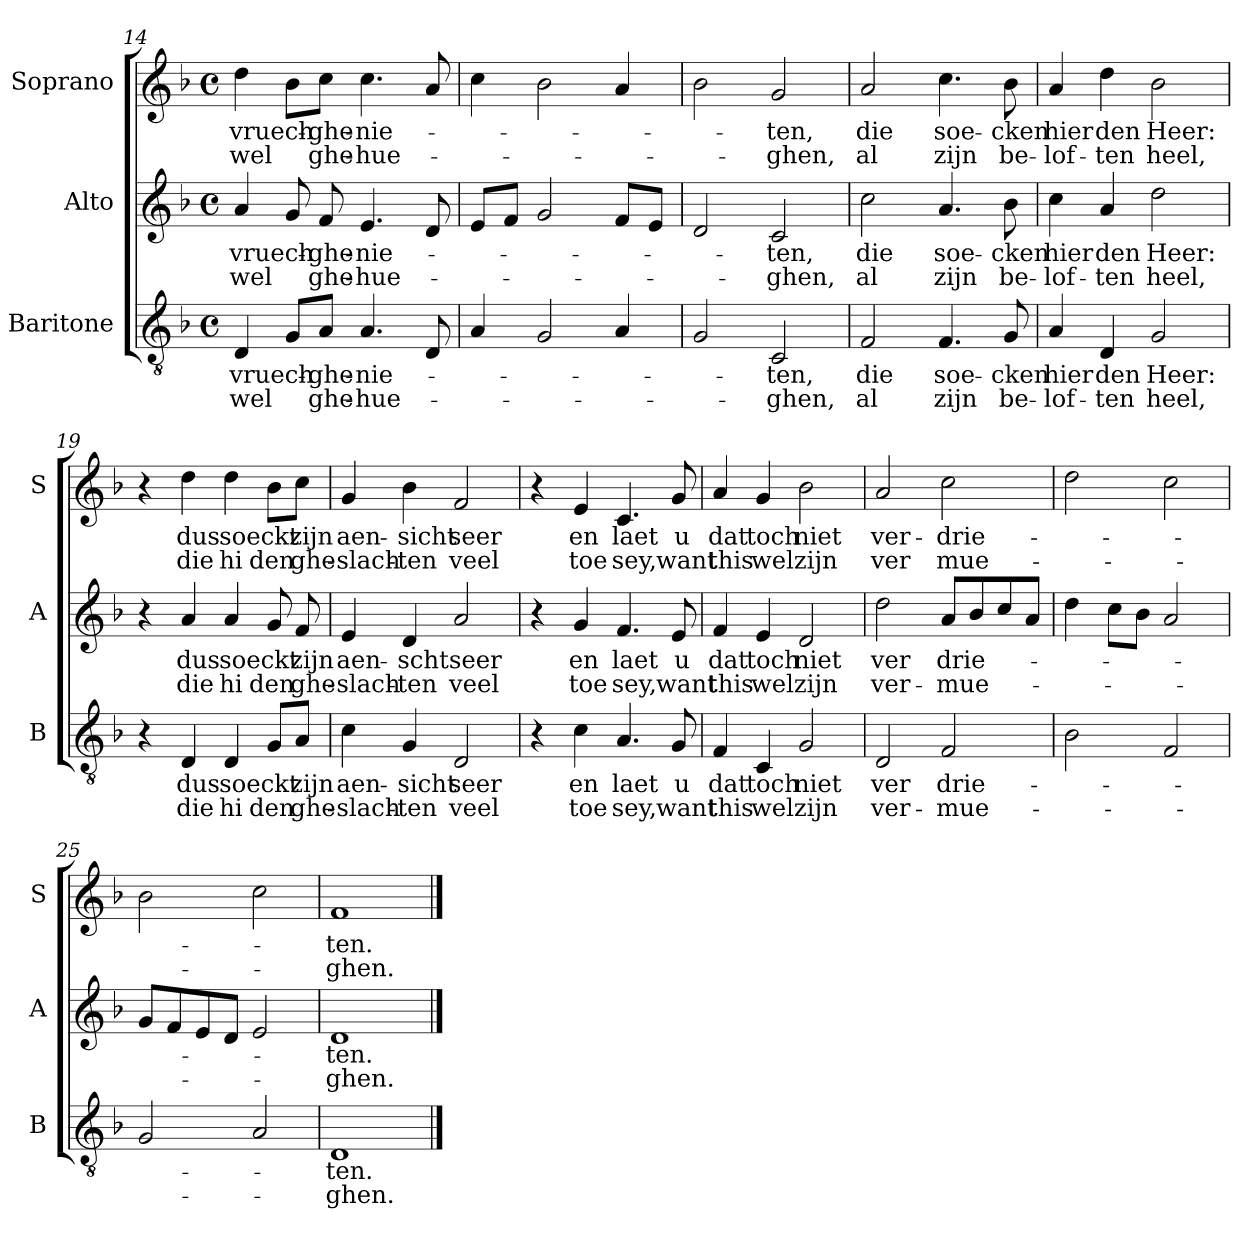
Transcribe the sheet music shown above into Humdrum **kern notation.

**kern	**text	**text	**kern	**text	**text	**kern	**text	**text
*part3	*part3	*part3	*part2	*part2	*part2	*part1	*part1	*part1
*staff3	*staff3	*staff3	*staff2	*staff2	*staff2	*staff1	*staff1	*staff1
*I"Baritone	*	*	*I"Alto	*	*	*I"Soprano	*	*
*I'B	*	*	*I'A	*	*	*I'S	*	*
*clefGv2	*	*	*clefG2	*	*	*clefG2	*	*
*k[b-]	*	*	*k[b-]	*	*	*k[b-]	*	*
*F:	*	*	*F:	*	*	*F:	*	*
*M4/4	*	*	*M4/4	*	*	*M4/4	*	*
*met(c)	*	*	*met(c)	*	*	*met(c)	*	*
=14	=14	=14	=14	=14	=14	=14	=14	=14
!	!LO:LY:b	!LO:LY:b	!	!LO:LY:b	!LO:LY:b	!	!LO:LY:b	!LO:LY:b
4D/	vruech-	wel	4a/	vruech-	wel	4dd\	vruech-	wel
8G/L	.	.	8g/	.	.	8b-\L	.	.
!	!LO:LY:b	!LO:LY:b	!	!LO:LY:b	!LO:LY:b	!	!LO:LY:b	!LO:LY:b
8A/J	ghe-	ghe-	8f/	ghe-	ghe-	8cc\J	ghe-	ghe-
!	!LO:LY:b	!LO:LY:b	!	!LO:LY:b	!LO:LY:b	!	!LO:LY:b	!LO:LY:b
4.A/	-nie-	-hue-	4.e/	-nie-	-hue-	4.cc\	-nie-	-hue-
8D/	.	.	8d/	.	.	8a/	.	.
=15	=15	=15	=15	=15	=15	=15	=15	=15
4A/	.	.	8e/L	.	.	4cc\	.	.
.	.	.	8f/J	.	.	.	.	.
2G/	.	.	2g/	.	.	2b-\	.	.
4A/	.	.	8f/L	.	.	4a/	.	.
.	.	.	8e/J	.	.	.	.	.
!!LO:LB:g=z
=16	=16	=16	=16	=16	=16	=16	=16	=16
2G/	.	.	2d/	.	.	2b-\	.	.
!	!LO:LY:b	!LO:LY:b	!	!LO:LY:b	!LO:LY:b	!	!LO:LY:b	!LO:LY:b
2C/	-ten,	-ghen,	2c/	-ten,	-ghen,	2g/	-ten,	-ghen,
=17	=17	=17	=17	=17	=17	=17	=17	=17
!	!LO:LY:b	!LO:LY:b	!	!LO:LY:b	!LO:LY:b	!	!LO:LY:b	!LO:LY:b
2F/	die	al	2cc\	die	al	2a/	die	al
!	!LO:LY:b	!LO:LY:b	!	!LO:LY:b	!LO:LY:b	!	!LO:LY:b	!LO:LY:b
4.F/	soe-	zijn	4.a/	soe-	zijn	4.cc\	soe-	zijn
!	!LO:LY:b	!LO:LY:b	!	!LO:LY:b	!LO:LY:b	!	!LO:LY:b	!LO:LY:b
8G/	-cken	be-	8b-\	-cken	be-	8b-\	-cken	be-
=18	=18	=18	=18	=18	=18	=18	=18	=18
!	!LO:LY:b	!LO:LY:b	!	!LO:LY:b	!LO:LY:b	!	!LO:LY:b	!LO:LY:b
4A/	hier	-lof-	4cc\	hier	-lof-	4a/	hier	-lof-
!	!LO:LY:b	!LO:LY:b	!	!LO:LY:b	!LO:LY:b	!	!LO:LY:b	!LO:LY:b
4D/	den	-ten	4a/	den	-ten	4dd\	den	-ten
!	!LO:LY:b	!LO:LY:b	!	!LO:LY:b	!LO:LY:b	!	!LO:LY:b	!LO:LY:b
2G/	Heer:	heel,	2dd\	Heer:	heel,	2b-\	Heer:	heel,
=19	=19	=19	=19	=19	=19	=19	=19	=19
4r	.	.	4r	.	.	4r	.	.
!	!LO:LY:b	!LO:LY:b	!	!LO:LY:b	!LO:LY:b	!	!LO:LY:b	!LO:LY:b
4D/	dus	die	4a/	dus	die	4dd\	dus	die
!	!LO:LY:b	!LO:LY:b	!	!LO:LY:b	!LO:LY:b	!	!LO:LY:b	!LO:LY:b
4D/	soeckt	hi	4a/	soeckt	hi	4dd\	soeckt	hi
!	!	!LO:LY:b	!	!	!LO:LY:b	!	!	!LO:LY:b
8G/L	.	den	8g/	.	den	8b-\L	.	den
!	!LO:LY:b	!LO:LY:b	!	!LO:LY:b	!LO:LY:b	!	!LO:LY:b	!LO:LY:b
8A/J	zijn	ghe-	8f/	zijn	ghe-	8cc\J	zijn	ghe-
=20	=20	=20	=20	=20	=20	=20	=20	=20
!	!LO:LY:b	!LO:LY:b	!	!LO:LY:b	!LO:LY:b	!	!LO:LY:b	!LO:LY:b
4c\	aen-	-slach-	4e/	aen-	-slach-	4g/	aen-	-slach-
!	!LO:LY:b	!LO:LY:b	!	!LO:LY:b	!LO:LY:b	!	!LO:LY:b	!LO:LY:b
4G/	-sicht	-ten	4d/	-scht	-ten	4b-\	-sicht	-ten
!	!LO:LY:b	!LO:LY:b	!	!LO:LY:b	!LO:LY:b	!	!LO:LY:b	!LO:LY:b
2D/	seer	veel	2a/	seer	veel	2f/	seer	veel
!!LO:LB:g=z
=21	=21	=21	=21	=21	=21	=21	=21	=21
4r	.	.	4r	.	.	4r	.	.
!	!LO:LY:b	!LO:LY:b	!	!LO:LY:b	!LO:LY:b	!	!LO:LY:b	!LO:LY:b
4c\	en	toe	4g/	en	toe	4e/	en	toe
!	!LO:LY:b	!LO:LY:b	!	!LO:LY:b	!LO:LY:b	!	!LO:LY:b	!LO:LY:b
4.A/	laet	sey,	4.f/	laet	sey,	4.c/	laet	sey,
!	!LO:LY:b	!LO:LY:b	!	!LO:LY:b	!LO:LY:b	!	!LO:LY:b	!LO:LY:b
8G/	u	want	8e/	u	want	8g/	u	want
=22	=22	=22	=22	=22	=22	=22	=22	=22
!	!LO:LY:b	!LO:LY:b	!	!LO:LY:b	!LO:LY:b	!	!LO:LY:b	!LO:LY:b
4F/	dat	this	4f/	dat	this	4a/	dat	this
!	!LO:LY:b	!LO:LY:b	!	!LO:LY:b	!LO:LY:b	!	!LO:LY:b	!LO:LY:b
4C/	toch	wel	4e/	toch	wel	4g/	toch	wel
!	!LO:LY:b	!LO:LY:b	!	!LO:LY:b	!LO:LY:b	!	!LO:LY:b	!LO:LY:b
2G/	niet	zijn	2d/	niet	zijn	2b-\	niet	zijn
=23	=23	=23	=23	=23	=23	=23	=23	=23
!	!LO:LY:b	!LO:LY:b	!	!LO:LY:b	!LO:LY:b	!	!LO:LY:b	!LO:LY:b
2D/	ver	ver-	2dd\	ver	ver-	2a/	ver-	ver
!	!LO:LY:b	!LO:LY:b	!	!LO:LY:b	!LO:LY:b	!	!LO:LY:b	!LO:LY:b
2F/	drie-	-mue-	8a/L	drie-	-mue-	2cc\	-drie-	mue-
.	.	.	8b-/	.	.	.	.	.
.	.	.	8cc/	.	.	.	.	.
.	.	.	8a/J	.	.	.	.	.
=24	=24	=24	=24	=24	=24	=24	=24	=24
2B-\	.	.	4dd\	.	.	2dd\	.	.
.	.	.	8cc\L	.	.	.	.	.
.	.	.	8b-\J	.	.	.	.	.
2F/	.	.	2a/	.	.	2cc\	.	.
=25	=25	=25	=25	=25	=25	=25	=25	=25
2G/	.	.	8g/L	.	.	2b-\	.	.
.	.	.	8f/	.	.	.	.	.
.	.	.	8e/	.	.	.	.	.
.	.	.	8d/J	.	.	.	.	.
2A/	.	.	2e/	.	.	2cc\	.	.
=26	=26	=26	=26	=26	=26	=26	=26	=26
!	!LO:LY:b	!LO:LY:b	!	!LO:LY:b	!LO:LY:b	!	!LO:LY:b	!LO:LY:b
1D	-ten.	-ghen.	1d	-ten.	-ghen.	1f	-ten.	-ghen.
==	==	==	==	==	==	==	==	==
*-	*-	*-	*-	*-	*-	*-	*-	*-
